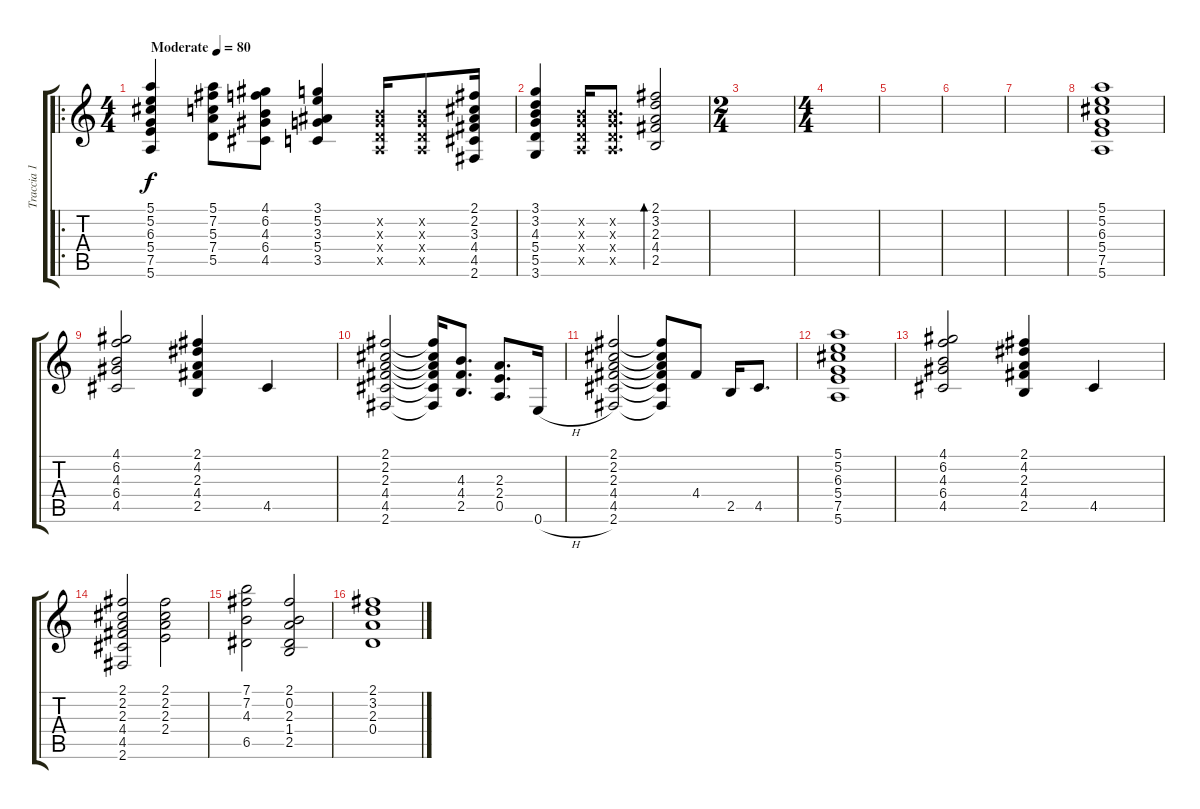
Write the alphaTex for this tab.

\track ("Traccia 1" "Traccia 1") {instrument electricguitarmuted}
\staff {score tabs}
\tuning (E4 B3 G3 D3 A2 E2) {hide}
\ro
\ts (4 4)
\tempo (80 "Moderate")
\clef g2
\ks c
(5.1 5.2 6.3 5.4 7.5 5.6).4{dy f instrument electricguitarmuted} (5.1 7.2 5.3 7.4 5.5).8 (4.1 6.2 4.3 6.4 4.5).8 (3.1 5.2 3.3 5.4 3.5).4 (0.2{x} 0.3{x} 0.4{x} 0.5{x}).16 (0.2{x} 0.3{x} 0.4{x} 0.5{x}).8 (2.1 2.2 3.3 4.4 4.5 2.6).16 |
(3.1 3.2 4.3 5.4 5.5 3.6).4 (0.2{x} 0.3{x} 0.4{x} 0.5{x}).16 (0.2{x} 0.3{x} 0.4{x} 0.5{x}).8{d} (2.1 3.2 2.3 4.4 2.5).2{bd 60} |
\ts (2 4)
|
\ts (4 4)
|
|
|
|
(5.1 5.2 6.3 5.4 7.5 5.6).1 |
(4.1 6.2 4.3 6.4 4.5).2 (2.1 4.2 2.3 4.4 2.5).4 4.5.4 |
(2.1 2.2 2.3 4.4 4.5 2.6).2 (2.1{t} 2.2{t} 2.3{t} 4.4{t} 4.5{t} 2.6{t}).16 (4.3 4.4 2.5).8{d} (2.3 2.4 0.5).8{d} 0.6{h}.16 |
(2.1 2.2 2.3 4.4 4.5 2.6).2 (2.1{t} 2.2{t} 2.3{t} 4.4{t} 4.5{t} 2.6{t}).8 4.4.8 2.5.16 4.5.8{d} |
(5.1 5.2 6.3 5.4 7.5 5.6).1 |
(4.1 6.2 4.3 6.4 4.5).2 (2.1 4.2 2.3 4.4 2.5).4 4.5.4 |
(2.1 2.2 2.3 4.4 4.5 2.6).2 (2.1 2.2 2.3 2.4).2 |
(7.1 7.2 4.3 6.5).2 (2.1 0.2 2.3 1.4 2.5).2 |
(2.1 3.2 2.3 0.4).1
